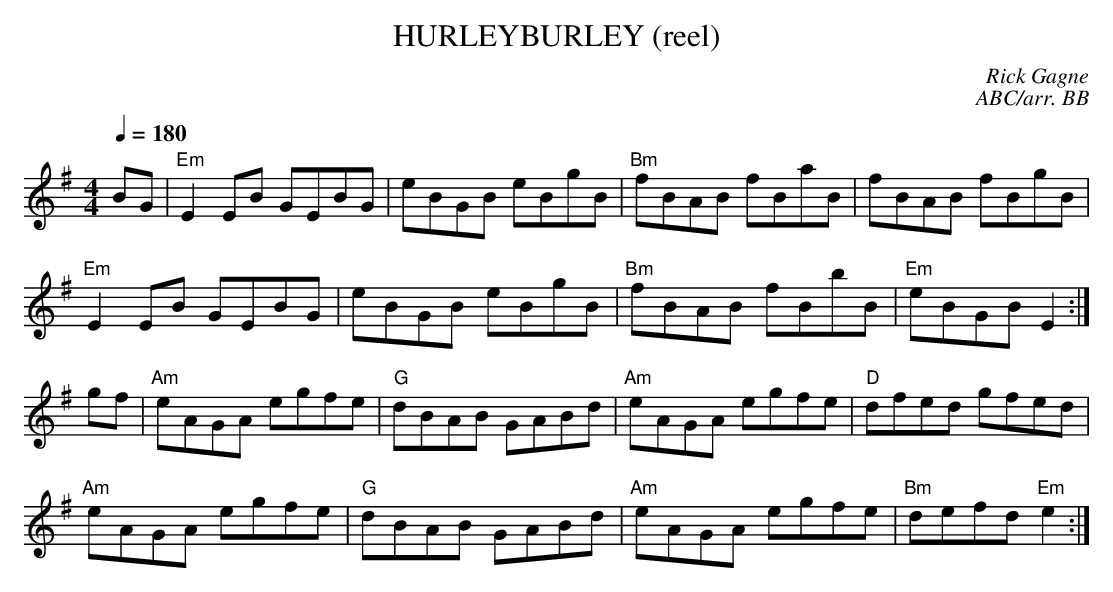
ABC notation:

X:1
T: HURLEYBURLEY (reel)
C: Rick Gagne
C:ABC/arr. BB
Q:1/4=180
M: 4/4
K: Em
BG | "Em"E2EB GEBG | eBGB eBgB | "Bm"fBAB fBaB | fBAB fBgB |
"Em"E2EB GEBG | eBGB eBgB | "Bm"fBAB fBbB | "Em"eBGB E2 :|
gf | "Am"eAGA egfe | "G"dBAB GABd | "Am"eAGA egfe | "D"dfed gfed |
"Am"eAGA egfe | "G"dBAB GABd | "Am"eAGA egfe | "Bm"defd "Em"e2 :|
